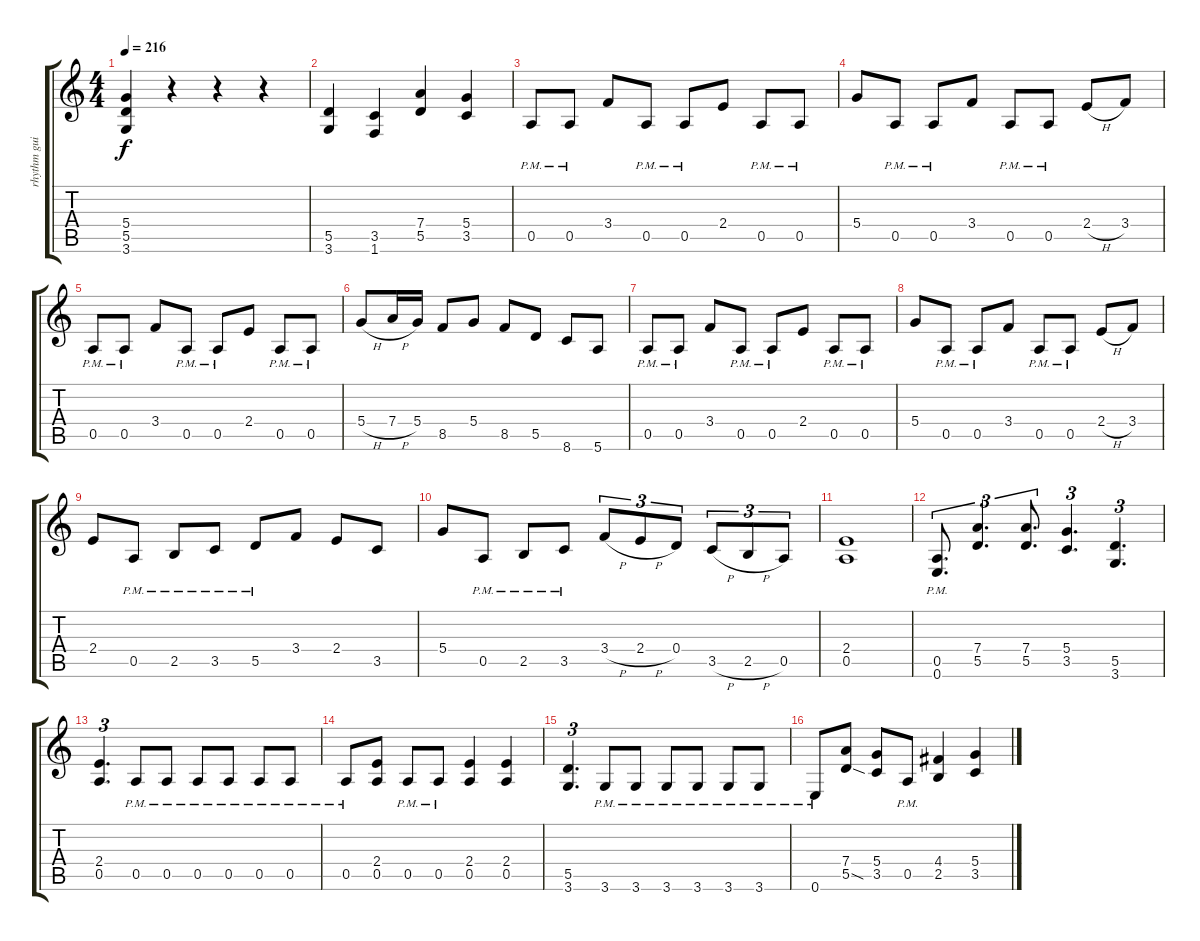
\track ("rhythm guitar R" "rhythm gui") {instrument distortionguitar}
\staff {score tabs}
\tuning (E4 B3 G3 D3 A2 E2) {hide}
\ts (4 4)
\tempo 216
\clef g2
\ks c
(5.4 5.5 3.6).4{dy f} r.4 r.4 r.4 |
(5.5 3.6).4 (3.5 1.6).4 (7.4 5.5).4 (5.4 3.5).4 |
0.5{pm}.8 0.5{pm}.8 3.4.8 0.5{pm}.8 0.5{pm}.8 2.4.8 0.5{pm}.8 0.5{pm}.8 |
5.4.8 0.5{pm}.8 0.5{pm}.8 3.4.8 0.5{pm}.8 0.5{pm}.8 2.4{h}.8 3.4.8 |
0.5{pm}.8 0.5{pm}.8 3.4.8 0.5{pm}.8 0.5{pm}.8 2.4.8 0.5{pm}.8 0.5{pm}.8 |
5.4{h}.8 7.4{h}.16 5.4.16 8.5.8 5.4.8 8.5.8 5.5.8 8.6.8 5.6.8 |
0.5{pm}.8 0.5{pm}.8 3.4.8 0.5{pm}.8 0.5{pm}.8 2.4.8 0.5{pm}.8 0.5{pm}.8 |
5.4.8 0.5{pm}.8 0.5{pm}.8 3.4.8 0.5{pm}.8 0.5{pm}.8 2.4{h}.8 3.4.8 |
2.4.8 0.5{pm}.8 2.5{pm}.8 3.5{pm}.8 5.5{pm}.8 3.4.8 2.4.8 3.5.8 |
5.4.8 0.5{pm}.8 2.5{pm}.8 3.5{pm}.8 3.4{h}.8{tu (3 2)} 2.4{h}.8{tu (3 2)} 0.4.8{tu (3 2)} 3.5{h}.8{tu (3 2)} 2.5{h}.8{tu (3 2)} 0.5.8{tu (3 2)} |
(2.4 0.5).1 |
(0.5{pm} 0.6{pm}).8{d tu (3 2)} (7.4 5.5).4{d tu (3 2)} (7.4 5.5).8{d tu (3 2)} (5.4 3.5).4{d tu (3 2)} (5.5 3.6).4{d tu (3 2)} |
(2.4 0.5).4{d tu (3 2)} 0.5{pm}.8 0.5{pm}.8 0.5{pm}.8 0.5{pm}.8 0.5{pm}.8 0.5{pm}.8 |
0.5{pm}.8 (2.4 0.5).8 0.5{pm}.8 0.5{pm}.8 (2.4 0.5).4 (2.4 0.5).4 |
(5.5 3.6).4{d tu (3 2)} 3.6{pm}.8 3.6{pm}.8 3.6{pm}.8 3.6{pm}.8 3.6{pm}.8 3.6{pm}.8 |
0.6{pm}.8 (7.4 5.5{sod}).8 (5.4 3.5).8 0.5{pm}.8 (4.4 2.5).4 (5.4 3.5).4
